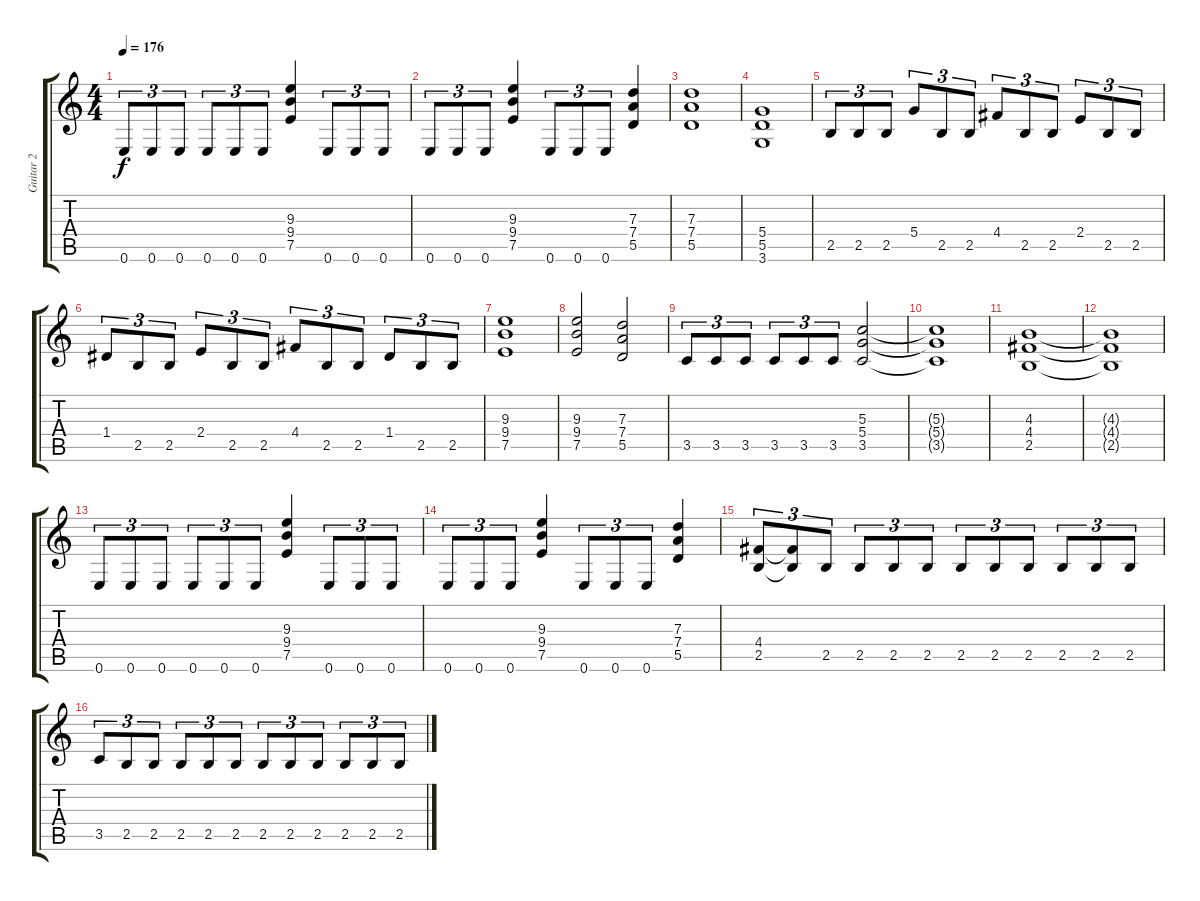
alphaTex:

\track ("Guitar 2" "Guitar 2") {instrument distortionguitar}
\staff {score tabs}
\tuning (E4 B3 G3 D3 A2 E2) {hide}
\ts (4 4)
\tempo 176
\clef g2
\ks c
0.6.8{tu (3 2) dy f} 0.6.8{tu (3 2)} 0.6.8{tu (3 2)} 0.6.8{tu (3 2)} 0.6.8{tu (3 2)} 0.6.8{tu (3 2)} (9.3 9.4 7.5).4 0.6.8{tu (3 2)} 0.6.8{tu (3 2)} 0.6.8{tu (3 2)} |
0.6.8{tu (3 2)} 0.6.8{tu (3 2)} 0.6.8{tu (3 2)} (9.3 9.4 7.5).4 0.6.8{tu (3 2)} 0.6.8{tu (3 2)} 0.6.8{tu (3 2)} (7.3 7.4 5.5).4 |
(7.3 7.4 5.5).1 |
(5.4 5.5 3.6).1 |
\section ("" "")
2.5.8{tu (3 2)} 2.5.8{tu (3 2)} 2.5.8{tu (3 2)} 5.4.8{tu (3 2)} 2.5.8{tu (3 2)} 2.5.8{tu (3 2)} 4.4.8{tu (3 2)} 2.5.8{tu (3 2)} 2.5.8{tu (3 2)} 2.4.8{tu (3 2)} 2.5.8{tu (3 2)} 2.5.8{tu (3 2)} |
1.4.8{tu (3 2)} 2.5.8{tu (3 2)} 2.5.8{tu (3 2)} 2.4.8{tu (3 2)} 2.5.8{tu (3 2)} 2.5.8{tu (3 2)} 4.4.8{tu (3 2)} 2.5.8{tu (3 2)} 2.5.8{tu (3 2)} 1.4.8{tu (3 2)} 2.5.8{tu (3 2)} 2.5.8{tu (3 2)} |
(9.3 9.4 7.5).1 |
(9.3 9.4 7.5).2 (7.3 7.4 5.5).2 |
3.5.8{tu (3 2)} 3.5.8{tu (3 2)} 3.5.8{tu (3 2)} 3.5.8{tu (3 2)} 3.5.8{tu (3 2)} 3.5.8{tu (3 2)} (5.3 5.4 3.5).2 |
(5.3{t} 5.4{t} 3.5{t}).1 |
(4.3 4.4 2.5).1 |
(4.3{t} 4.4{t} 2.5{t}).1 |
\section ("" "")
0.6.8{tu (3 2)} 0.6.8{tu (3 2)} 0.6.8{tu (3 2)} 0.6.8{tu (3 2)} 0.6.8{tu (3 2)} 0.6.8{tu (3 2)} (9.3 9.4 7.5).4 0.6.8{tu (3 2)} 0.6.8{tu (3 2)} 0.6.8{tu (3 2)} |
0.6.8{tu (3 2)} 0.6.8{tu (3 2)} 0.6.8{tu (3 2)} (9.3 9.4 7.5).4 0.6.8{tu (3 2)} 0.6.8{tu (3 2)} 0.6.8{tu (3 2)} (7.3 7.4 5.5).4 |
(4.4 2.5).8{tu (3 2)} (4.4{t} 2.5{t}).8{tu (3 2)} 2.5.8{tu (3 2)} 2.5.8{tu (3 2)} 2.5.8{tu (3 2)} 2.5.8{tu (3 2)} 2.5.8{tu (3 2)} 2.5.8{tu (3 2)} 2.5.8{tu (3 2)} 2.5.8{tu (3 2)} 2.5.8{tu (3 2)} 2.5.8{tu (3 2)} |
3.5.8{tu (3 2)} 2.5.8{tu (3 2)} 2.5.8{tu (3 2)} 2.5.8{tu (3 2)} 2.5.8{tu (3 2)} 2.5.8{tu (3 2)} 2.5.8{tu (3 2)} 2.5.8{tu (3 2)} 2.5.8{tu (3 2)} 2.5.8{tu (3 2)} 2.5.8{tu (3 2)} 2.5.8{tu (3 2)}
